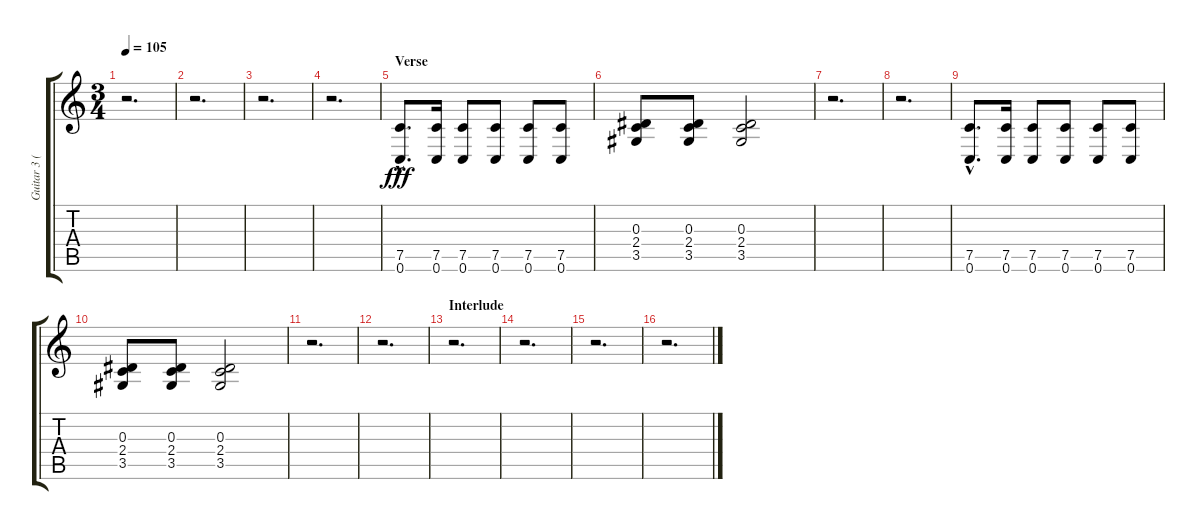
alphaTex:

\track ("Guitar 3 (Rhythm)" "Guitar 3 (") {instrument distortionguitar}
\staff {score tabs}
\tuning (C4 G3 Eb3 Bb2 F2 C2) {hide}
\ts (3 4)
\tempo 105
\clef g2
\ks c
r.2{d dy fff} |
r.2{d} |
r.2{d} |
r.2{d} |
\section ("" "Verse")
(7.5{hac} 0.6{hac}).8{d} (7.5 0.6).16 (7.5 0.6).8 (7.5 0.6).8 (7.5 0.6).8 (7.5 0.6).8 |
(0.3 2.4 3.5).8 (0.3 2.4 3.5).8 (0.3 2.4 3.5).2 |
r.2{d} |
r.2{d} |
(7.5{hac} 0.6{hac}).8{d} (7.5 0.6).16 (7.5 0.6).8 (7.5 0.6).8 (7.5 0.6).8 (7.5 0.6).8 |
(0.3 2.4 3.5).8 (0.3 2.4 3.5).8 (0.3 2.4 3.5).2 |
r.2{d} |
r.2{d} |
\section ("" "Interlude")
r.2{d} |
r.2{d} |
r.2{d} |
r.2{d}
